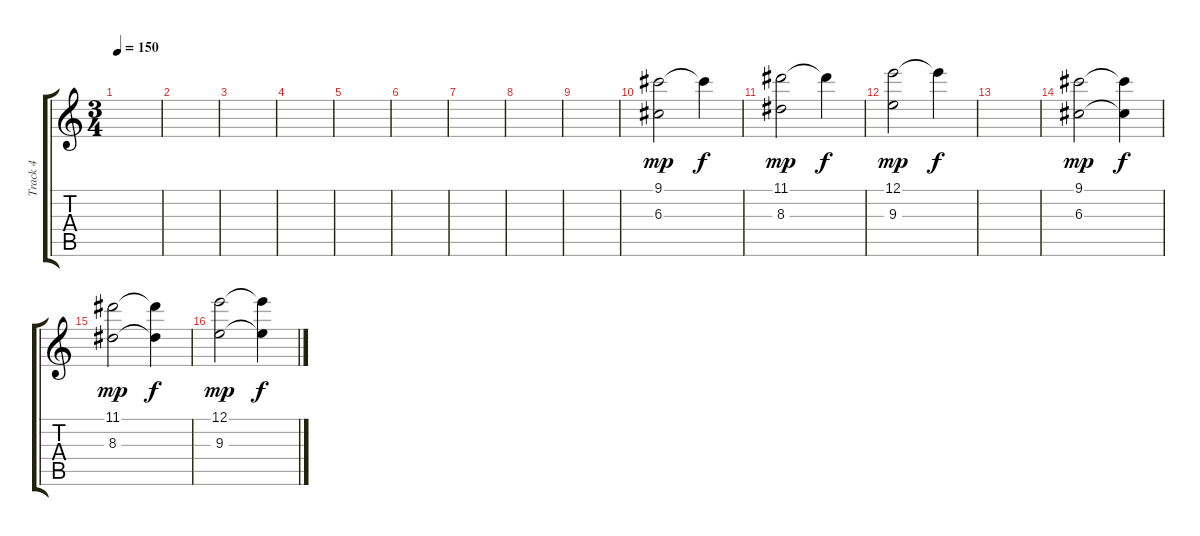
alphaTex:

\track ("Track 4" "Track 4") {instrument acousticguitarsteel}
\staff {score tabs}
\tuning (E4 B3 G3 D3 A2 E2) {hide}
\ts (3 4)
\tempo 150
\clef g2
\ks c
|
|
|
|
|
|
|
|
|
(9.1 6.3).2{dy mp} 9.1{t}.4{dy f} |
(11.1 8.3).2{dy mp} 11.1{t}.4{dy f} |
(12.1 9.3).2{dy mp} 12.1{t}.4{dy f} |
|
(9.1 6.3).2{dy mp} (9.1{t} 6.3{t}).4{dy f} |
(11.1 8.3).2{dy mp} (11.1{t} 8.3{t}).4{dy f} |
(12.1 9.3).2{dy mp} (12.1{t} 9.3{t}).4{dy f}
